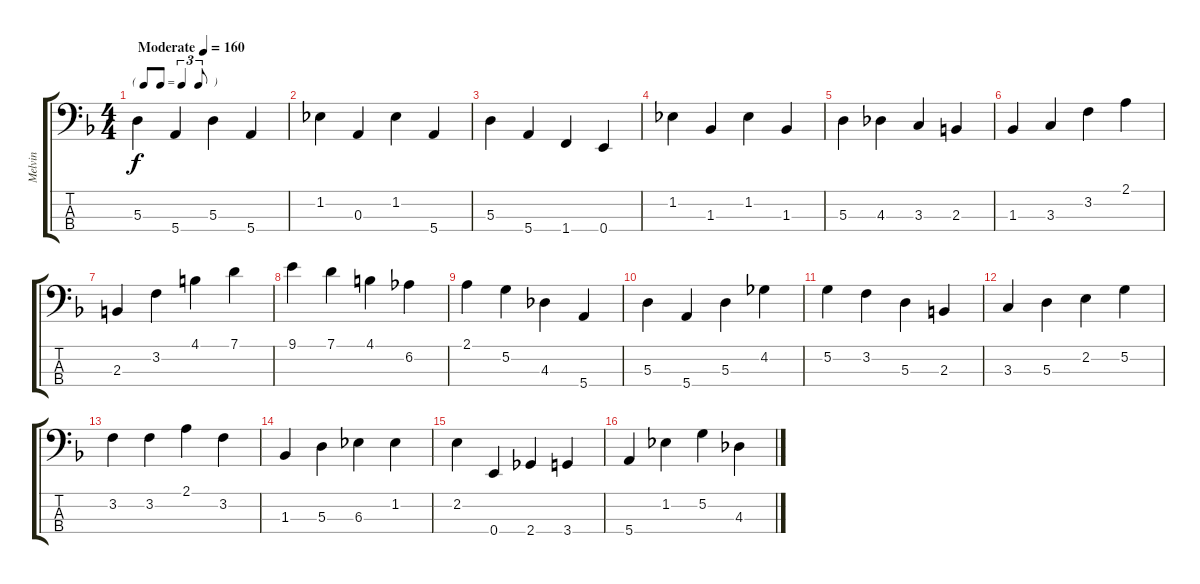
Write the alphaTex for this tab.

\track ("Melvin" "Melvin") {instrument acousticbass}
\staff {score tabs}
\tuning (G2 D2 A1 E1) {hide}
\ts (4 4)
\tf triplet8th
\tempo (160 "Moderate")
\clef f4
\ks f
5.3.4{dy f instrument acousticbass} 5.4.4 5.3.4 5.4.4 |
1.2.4 0.3.4 1.2.4 5.4.4 |
5.3.4 5.4.4 1.4.4 0.4.4 |
1.2.4 1.3.4 1.2.4 1.3.4 |
5.3.4 4.3.4 3.3.4 2.3.4 |
1.3.4 3.3.4 3.2.4 2.1.4 |
2.3.4 3.2.4 4.1.4 7.1.4 |
9.1.4 7.1.4 4.1.4 6.2.4 |
2.1.4 5.2.4 4.3.4 5.4.4 |
5.3.4 5.4.4 5.3.4 4.2.4 |
5.2.4 3.2.4 5.3.4 2.3.4 |
3.3.4 5.3.4 2.2.4 5.2.4 |
3.2.4 3.2.4 2.1.4 3.2.4 |
1.3.4 5.3.4 6.3.4 1.2.4 |
2.2.4 0.4.4 2.4.4 3.4.4 |
5.4.4 1.2.4 5.2.4 4.3.4
